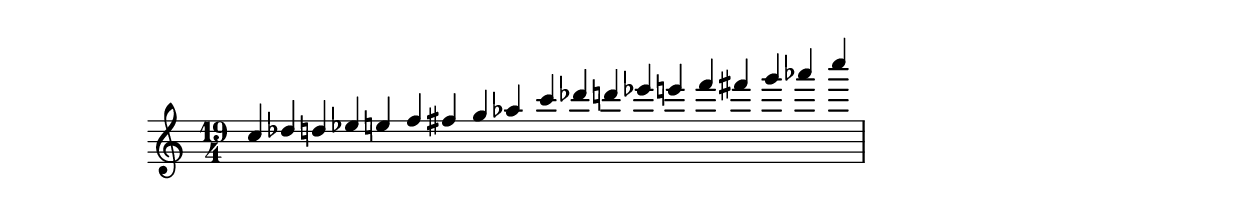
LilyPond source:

\version "2.18.2" \score { \new Staff << \new Voice { \set midiInstrument = #"piano" \voiceOne
 \key c \major \time 19/4
\override Voice.TextScript.font-size = #-4
 { c'' des'' d'' ees'' e'' f'' fis'' g'' aes'' c''' des''' d''' ees''' e''' f''' fis''' g''' aes''' c''''  } 
 } >> \layout { } \midi { \context { \Staff \remove "Staff_performer" }
\context { \Voice \consists "Staff_performer" } \tempo 2 = 60 } }
\paper{oddHeaderMarkup = ##f oddFooterMarkup = ##f}
